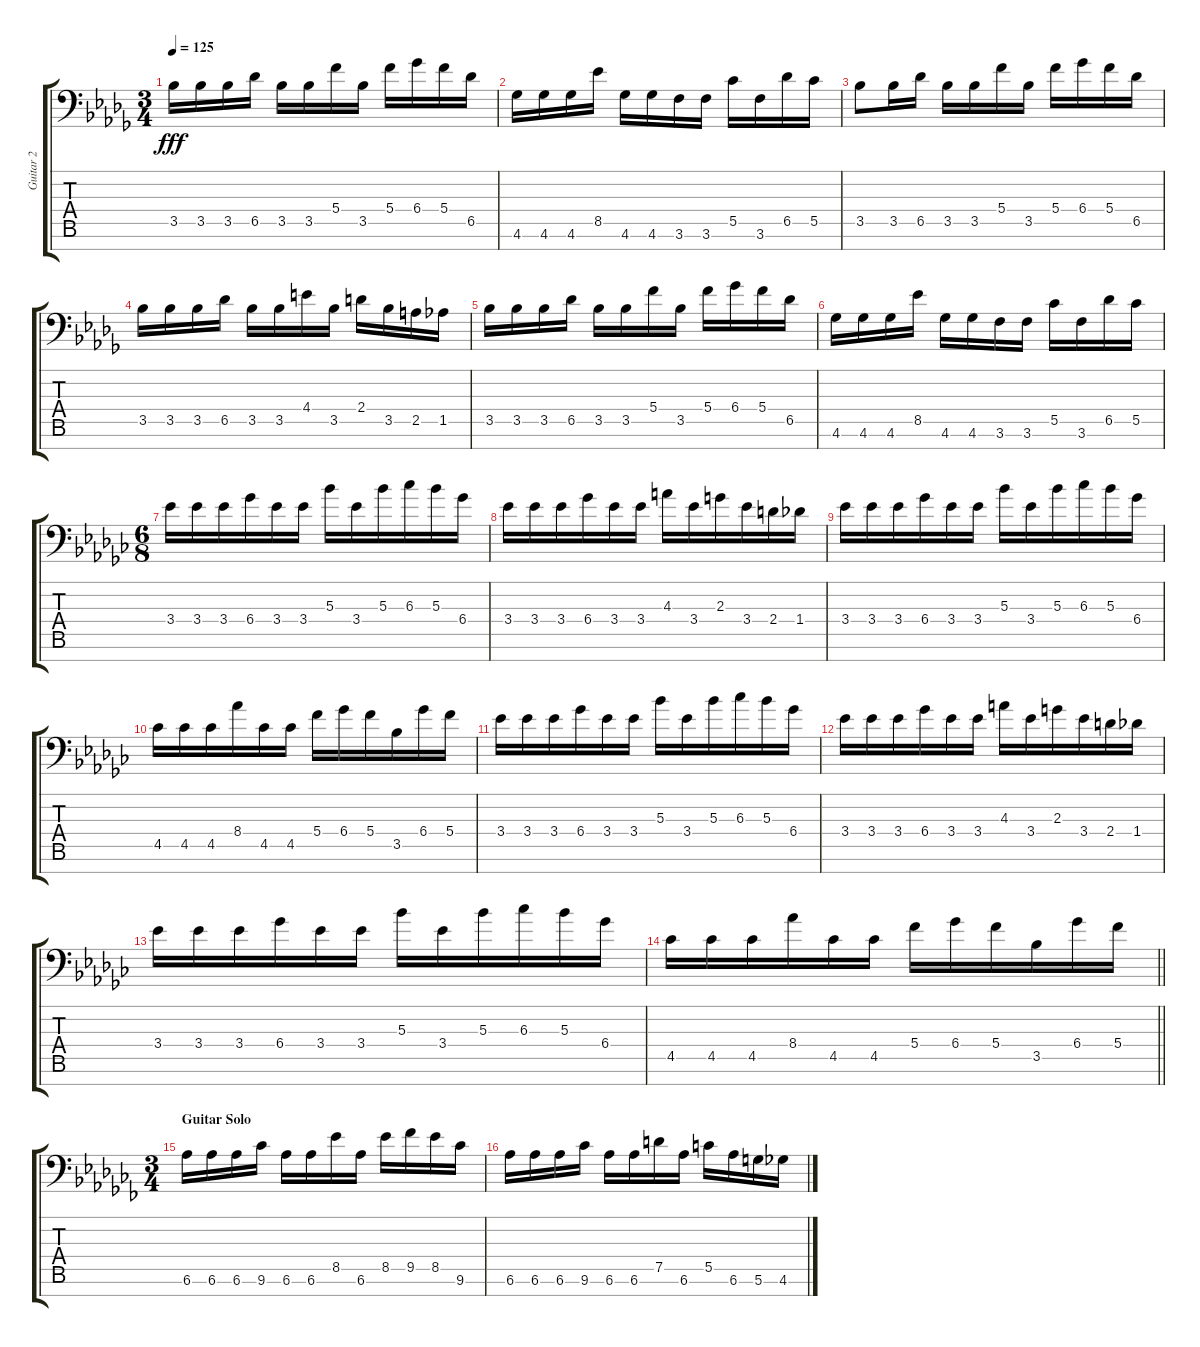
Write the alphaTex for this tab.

\track ("Guitar 2" "Guitar 2") {instrument overdrivenguitar}
\staff {score tabs}
\tuning (D4 A3 F3 C3 G2 D2 A1) {hide}
\ts (3 4)
\tempo 125
\clef f4
\ks bbminor
3.5.16{dy fff} 3.5.16 3.5.16 6.5.16 3.5.16 3.5.16 5.4.16 3.5.16 5.4.16 6.4.16 5.4.16 6.5.16 |
4.6.16 4.6.16 4.6.16 8.5.16 4.6.16 4.6.16 3.6.16 3.6.16 5.5.16 3.6.16 6.5.16 5.5.16 |
3.5.8 3.5.16 6.5.16 3.5.16 3.5.16 5.4.16 3.5.16 5.4.16 6.4.16 5.4.16 6.5.16 |
3.5.16 3.5.16 3.5.16 6.5.16 3.5.16 3.5.16 4.4.16 3.5.16 2.4.16 3.5.16 2.5.16 1.5.16 |
3.5.16 3.5.16 3.5.16 6.5.16 3.5.16 3.5.16 5.4.16 3.5.16 5.4.16 6.4.16 5.4.16 6.5.16 |
4.6.16 4.6.16 4.6.16 8.5.16 4.6.16 4.6.16 3.6.16 3.6.16 5.5.16 3.6.16 6.5.16 5.5.16 |
\ts (6 8)
\ks ebminor
3.4.16 3.4.16 3.4.16 6.4.16 3.4.16 3.4.16 5.3.16 3.4.16 5.3.16 6.3.16 5.3.16 6.4.16 |
3.4.16 3.4.16 3.4.16 6.4.16 3.4.16 3.4.16 4.3.16 3.4.16 2.3.16 3.4.16 2.4.16 1.4.16 |
3.4.16 3.4.16 3.4.16 6.4.16 3.4.16 3.4.16 5.3.16 3.4.16 5.3.16 6.3.16 5.3.16 6.4.16 |
4.5.16 4.5.16 4.5.16 8.4.16 4.5.16 4.5.16 5.4.16 6.4.16 5.4.16 3.5.16 6.4.16 5.4.16 |
3.4.16 3.4.16 3.4.16 6.4.16 3.4.16 3.4.16 5.3.16 3.4.16 5.3.16 6.3.16 5.3.16 6.4.16 |
3.4.16 3.4.16 3.4.16 6.4.16 3.4.16 3.4.16 4.3.16 3.4.16 2.3.16 3.4.16 2.4.16 1.4.16 |
3.4.16 3.4.16 3.4.16 6.4.16 3.4.16 3.4.16 5.3.16 3.4.16 5.3.16 6.3.16 5.3.16 6.4.16 |
\barLineRight lightlight
4.5.16 4.5.16 4.5.16 8.4.16 4.5.16 4.5.16 5.4.16 6.4.16 5.4.16 3.5.16 6.4.16 5.4.16 |
\ts (3 4)
\section ("" "Guitar Solo")
\ks abminor
6.6.16 6.6.16 6.6.16 9.6.16 6.6.16 6.6.16 8.5.16 6.6.16 8.5.16 9.5.16 8.5.16 9.6.16 |
6.6.16 6.6.16 6.6.16 9.6.16 6.6.16 6.6.16 7.5.16 6.6.16 5.5.16 6.6.16 5.6.16 4.6.16
